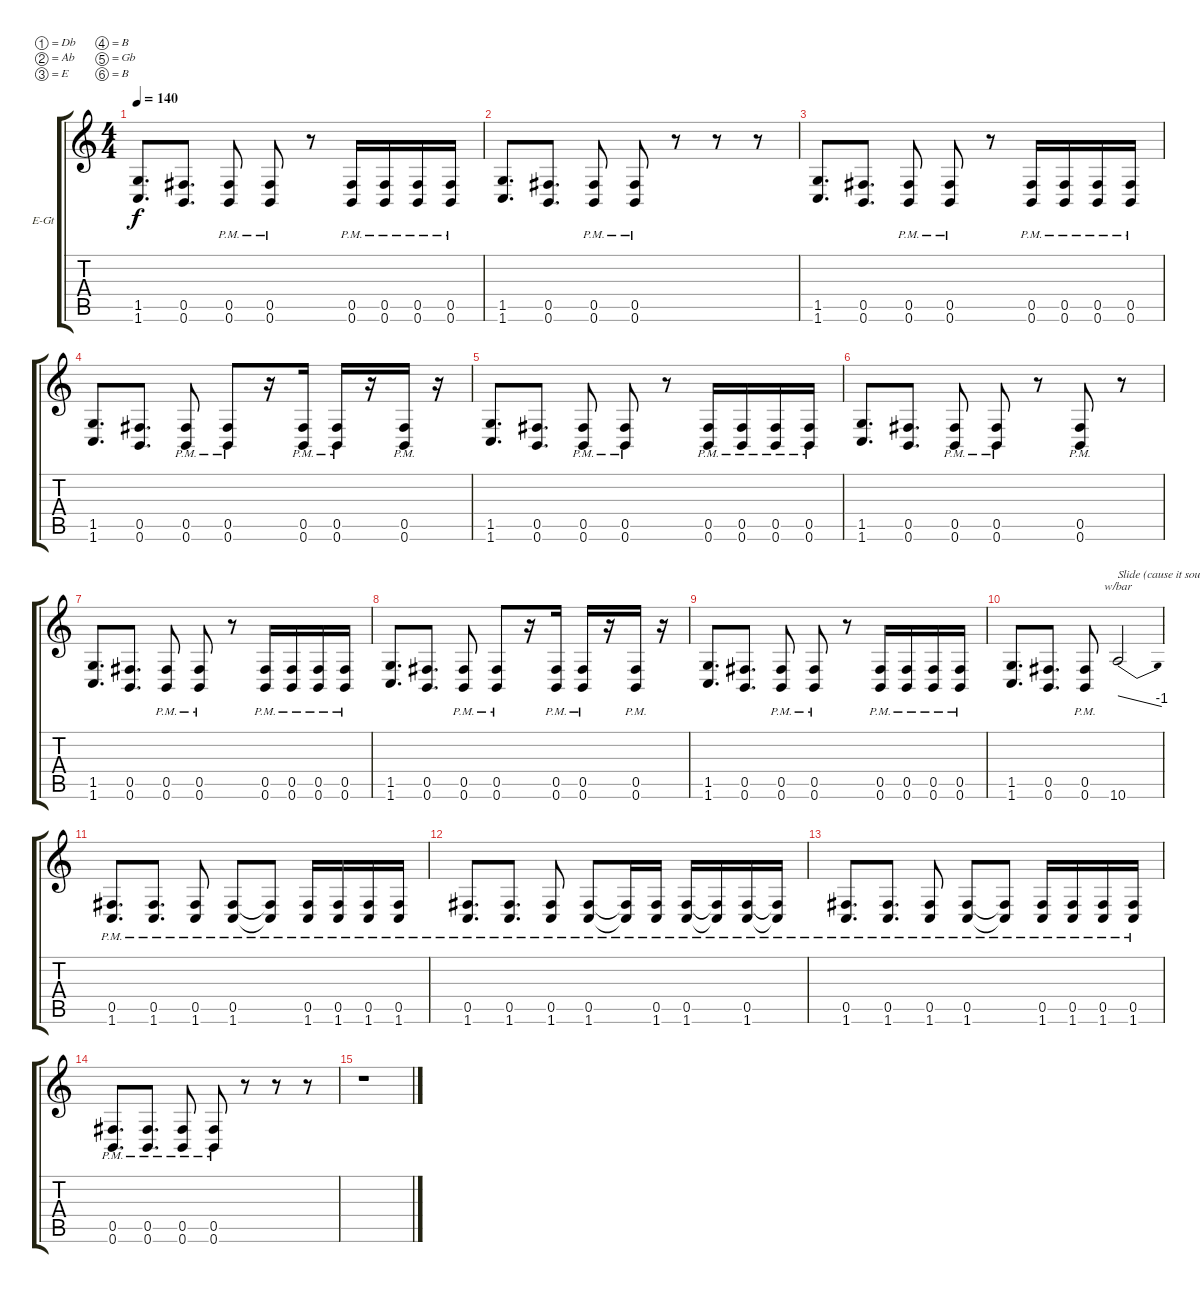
\bracketExtendMode groupsimilarinstruments
\firstSystemTrackNameOrientation horizontal
\otherSystemsTrackNameOrientation horizontal
\track ("Right Guitar" "E-Gt") {instrument distortionguitar}
\staff {score tabs}
\tuning (Db4 Ab3 E3 B2 Gb2 B1)
\ts (4 4)
\tempo 140
\clef g2
\ks c
(1.6 1.5).8{d dy f} (0.5 0.6).8{d} (0.6{pm} 0.5{pm}).8 (0.5{pm} 0.6{pm}).8 r.8 (0.6{pm} 0.5{pm}).16 (0.5{pm} 0.6{pm}).16 (0.6{pm} 0.5{pm}).16 (0.5{pm} 0.6{pm}).16 |
(1.6 1.5).8{d} (0.5 0.6).8{d} (0.6{pm} 0.5{pm}).8 (0.5{pm} 0.6{pm}).8 r.8 r.8 r.8 |
(1.6 1.5).8{d} (0.5 0.6).8{d} (0.6{pm} 0.5{pm}).8 (0.5{pm} 0.6{pm}).8 r.8 (0.6{pm} 0.5{pm}).16 (0.5{pm} 0.6{pm}).16 (0.6{pm} 0.5{pm}).16 (0.5{pm} 0.6{pm}).16 |
(1.6 1.5).8{d} (0.5 0.6).8{d} (0.6{pm} 0.5{pm}).8 (0.5{pm} 0.6{pm}).8 r.16 (0.6{pm} 0.5{pm}).16 (0.5{pm} 0.6{pm}).16 r.16 (0.6{pm} 0.5{pm}).16 r.16 |
(1.6 1.5).8{d} (0.5 0.6).8{d} (0.6{pm} 0.5{pm}).8 (0.5{pm} 0.6{pm}).8 r.8 (0.6{pm} 0.5{pm}).16 (0.5{pm} 0.6{pm}).16 (0.6{pm} 0.5{pm}).16 (0.5{pm} 0.6{pm}).16 |
(1.6 1.5).8{d} (0.5 0.6).8{d} (0.6{pm} 0.5{pm}).8 (0.5{pm} 0.6{pm}).8 r.8 (0.5{pm} 0.6{pm}).8 r.8 |
(1.6 1.5).8{d} (0.5 0.6).8{d} (0.6{pm} 0.5{pm}).8 (0.5{pm} 0.6{pm}).8 r.8 (0.6{pm} 0.5{pm}).16 (0.5{pm} 0.6{pm}).16 (0.6{pm} 0.5{pm}).16 (0.5{pm} 0.6{pm}).16 |
(1.6 1.5).8{d} (0.5 0.6).8{d} (0.6{pm} 0.5{pm}).8 (0.5{pm} 0.6{pm}).8 r.16 (0.6{pm} 0.5{pm}).16 (0.5{pm} 0.6{pm}).16 r.16 (0.6{pm} 0.5{pm}).16 r.16 |
(1.6 1.5).8{d} (0.5 0.6).8{d} (0.6{pm} 0.5{pm}).8 (0.5{pm} 0.6{pm}).8 r.8 (0.6{pm} 0.5{pm}).16 (0.5{pm} 0.6{pm}).16 (0.6{pm} 0.5{pm}).16 (0.5{pm} 0.6{pm}).16 |
(1.6 1.5).8{d} (0.5 0.6).8{d} (0.6{pm} 0.5{pm}).8 10.6.2{tbe (dive default 0 0 45 -4) txt "Slide (cause it sound shit on guitar pro loll)"} |
(1.6{pm} 0.5{pm}).8{d} (0.5{pm} 1.6{pm}).8{d} (1.6{pm} 0.5{pm}).8 (0.5{pm} 1.6{pm}).8 (1.6{pm t} 0.5{pm t}).8 (0.5{pm} 1.6{pm}).16 (1.6{pm} 0.5{pm}).16 (0.5{pm} 1.6{pm}).16 (1.6{pm} 0.5{pm}).16 |
(1.6{pm} 0.5{pm}).8{d} (1.6{pm} 0.5{pm}).8{d} (1.6{pm} 0.5{pm}).8 (1.6{pm} 0.5{pm}).8 (0.5{pm t} 1.6{pm t}).16 (1.6{pm} 0.5{pm}).16 (1.6{pm} 0.5{pm}).16 (1.6{pm t} 0.5{pm t}).16 (1.6{pm} 0.5{pm}).16 (0.5{pm t} 1.6{pm t}).16 |
(1.6{pm} 0.5{pm}).8{d} (0.5{pm} 1.6{pm}).8{d} (1.6{pm} 0.5{pm}).8 (0.5{pm} 1.6{pm}).8 (1.6{pm t} 0.5{pm t}).8 (0.5{pm} 1.6{pm}).16 (1.6{pm} 0.5{pm}).16 (0.5{pm} 1.6{pm}).16 (1.6{pm} 0.5{pm}).16 |
(0.6{pm} 0.5{pm}).8{d} (0.5{pm} 0.6{pm}).8{d} (0.6{pm} 0.5{pm}).8 (0.5{pm} 0.6{pm}).8 r.8 r.8 r.8 |
r.1
